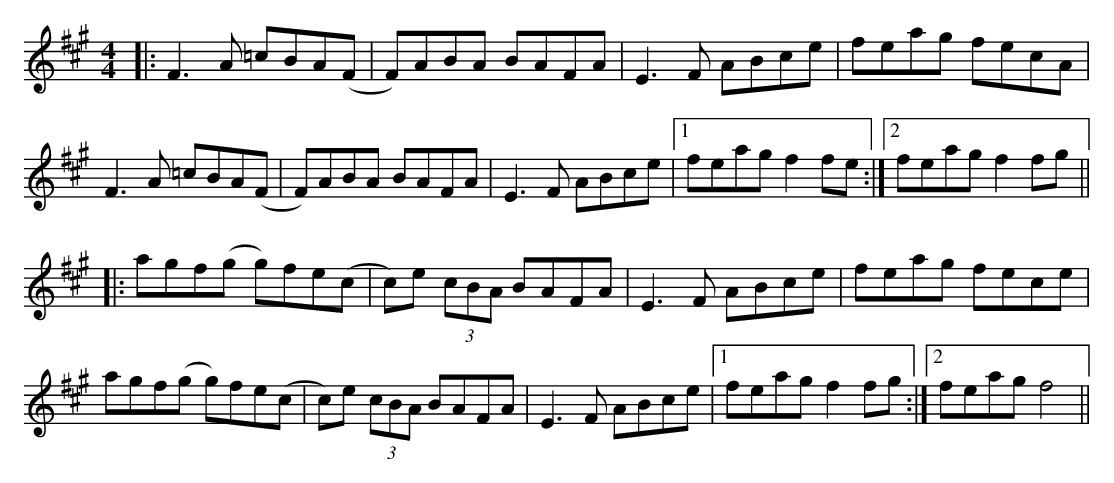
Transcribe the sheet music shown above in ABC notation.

X:1
M:4/4
K:A
|:F3 A =cBA(F|F)ABA BAFA|E3 F ABce|feag fecA|
F3 A =cBA(F|F)ABA BAFA|E3 F ABce|1 feag f2 fe:|2 feag f2 fg||
|:agf(g g)fe(c|c)e (3cBA BAFA|E3 F ABce|feag fece|
agf(g g)fe(c|c)e (3cBA BAFA|E3 F ABce|1 feag f2 fg:|2 feag f4||
